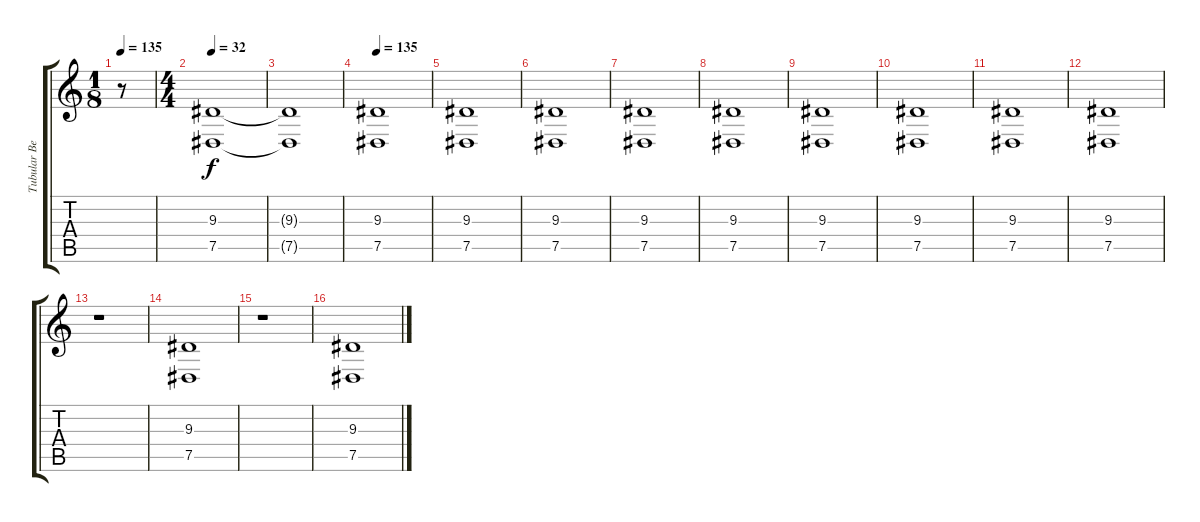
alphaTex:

\track ("Tubular Bells" "Tubular Be") {instrument tubularbells}
\staff {score tabs}
\tuning (Eb4 Bb3 Gb3 Db3 Ab2 Eb2) {hide}
\ts (1 8)
\tempo 135
\clef g2
\ks c
r.8{dy f instrument tubularbells} |
\ts (4 4)
\tempo 32
(9.3 7.5).1 |
(9.3{t} 7.5{t}).1 |
\tempo 135
(9.3 7.5).1 |
(9.3 7.5).1 |
(9.3 7.5).1 |
(9.3 7.5).1 |
(9.3 7.5).1 |
(9.3 7.5).1 |
(9.3 7.5).1 |
(9.3 7.5).1 |
(9.3 7.5).1 |
r.1 |
(9.3 7.5).1 |
r.1 |
(9.3 7.5).1
